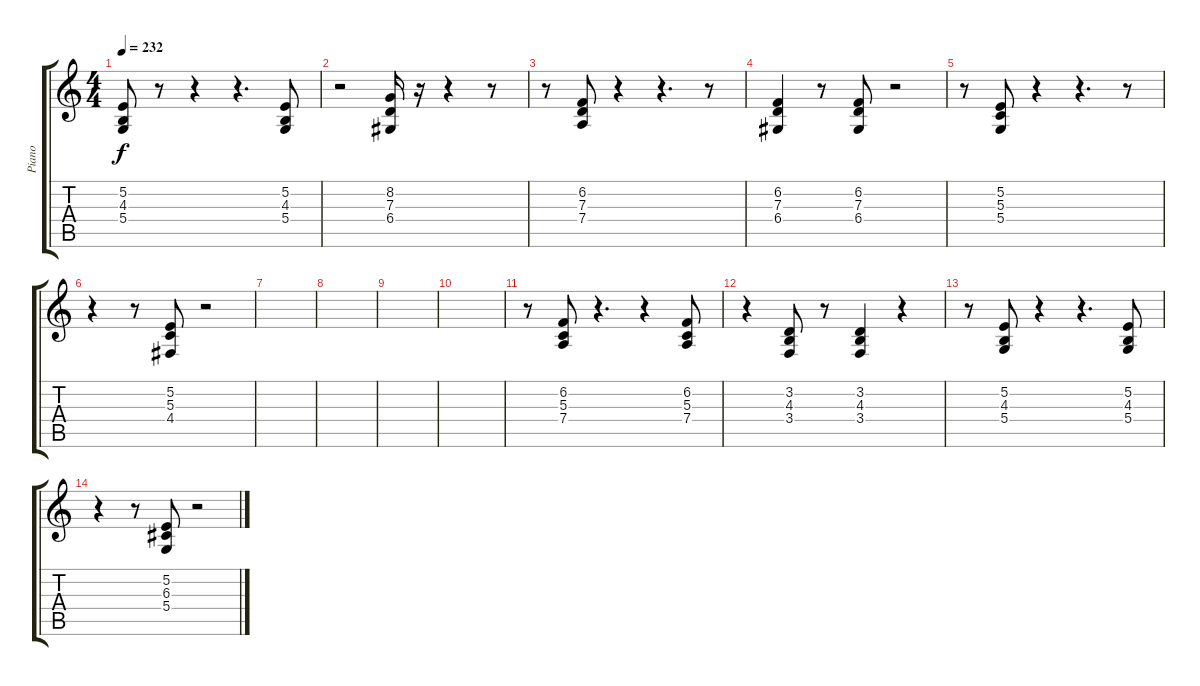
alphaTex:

\track ("Piano" "Piano") {instrument acousticgrandpiano}
\staff {score tabs}
\tuning (E4 B3 G3 D3 A2 E2) {hide}
\ts (4 4)
\tempo 232
\clef g2
\ks c
(5.2 4.3 5.4).8{dy f} r.8 r.4 r.4{d} (5.2 4.3 5.4).8 |
r.2 (8.2 7.3 6.4).16 r.16 r.4 r.8 |
r.8 (6.2 7.3 7.4).8 r.4 r.4{d} r.8 |
(6.2 7.3 6.4).4 r.8 (6.2 7.3 6.4).8 r.2 |
r.8 (5.2 5.3 5.4).8 r.4 r.4{d} r.8 |
r.4 r.8 (5.2 5.3 4.4).8 r.2 |
|
|
|
|
r.8 (6.2 5.3 7.4).8 r.4{d} r.4 (6.2 5.3 7.4).8 |
r.4 (3.2 4.3 3.4).8 r.8 (3.2 4.3 3.4).4 r.4 |
r.8 (5.2 4.3 5.4).8 r.4 r.4{d} (5.2 4.3 5.4).8 |
r.4 r.8 (5.2 6.3 5.4).8 r.2
